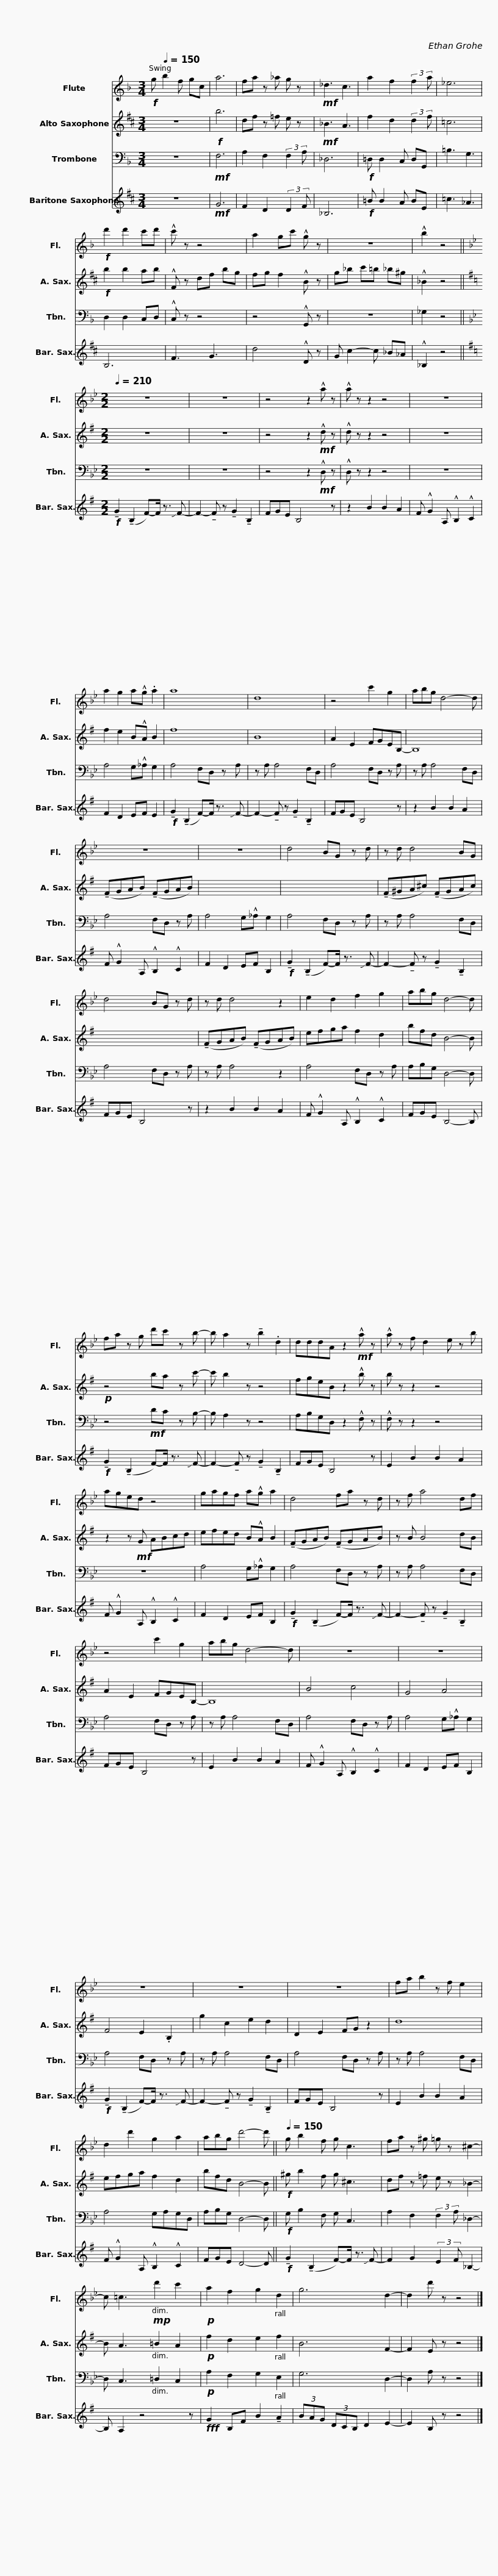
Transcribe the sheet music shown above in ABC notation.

X:1
%%score 1 2 3 4
L:1/8
M:3/4
I:linebreak $
K:F
V:1 treble
V:2 treble transpose=-9
V:3 bass
V:4 treble transpose=-21
V:1
!f! g[Q:1/4=150] b2 f gc | a6 | fa z _a g z |!mf! _d3 c3 | a2 f2 (3:2:2f2 a | %5
 _e6 |$!f! d'2 d'2 c'd' | !^!c' z z4 | a2 gc' !^!g z | z6 | %10
 !^!b2 z4 ||$[K:Bb][M:2/2][Q:1/4=210] z8 | z8 | z4 z2 !^!a z | !^!a z z2 z4 | %15
 z8 | a2 g2 a!^!g .a2 |$ a8 | d8 | z4 c'2 g2 | %20
 abg d4- d | z8 |$ z8 | d4 BG z d | z d d4 BG | %25
 d4 BG z d | z d d4 z2 |$ e2 d2 f2 g2 | abg d4- d | fa z g d'c' z b- | %30
 b a2 z !tenuto!b2 .d2 | dddA z2!mf! !^!a z |$ !^!a z f d2 e z b | aged z4 | gagf a!^!g a2 | %35
 d4 fa z d |$ z f a4 df | z4 c'2 g2 | abg d4- d | z8 | %40
 z8 |$ z8 | z8 | z8 | fa b2 z f e2 | %45
 d2 d'2 g2 a2 |$ abg d'4- d' ||[Q:1/4=150] g b2 f g c3 | fa z ^g =g z ^c2- | c =c3!mp! d'2 c'2 | %50
!p! a2 f2 g2 d2 |$ g6 d2- | d2 d' z z4 |] %53
V:2
[K:D] z6 |!f! b6 | df z =f e z |!mf! _B3 A3 | f2 d2 (3:2:2d2 f | %5
 =c6 |$!f! b2 b2 ab | !^!F z df bg | fg f2 !^!B z | g_b c'=b _b^g | %10
 !^!_B2 z4 ||$[K:G][M:2/2] z8 | z8 | z4 z2!mf! !^!d z | !^!d z z2 z4 | %15
 z8 | f2 e2 B!^!A B2 |$ f8 | B8 | A2 E2 FGEB,- | %20
 B,8 | (!tenuto!FGAB) (!tenuto!FGAB) |$ x8 | x8 | (!tenuto!F^GA^c) (!tenuto!FGAc) | %25
 x8 | (!tenuto!FGAB) (!tenuto!FGAB) |$ efga f2 d2 | bfd B4- B |!p! z4 ba z c'- | %30
 c' b2 z z4 | fgeB z2 !^!b z |$ b z z2 z4 | z2 z!mf! G ABcd | efed B!^!A B2 | %35
 (!tenuto!FGAB) (!tenuto!FGAB) |$ z B B4 dB | A2 E2 FGEB,- | B,8 | B4 c4 | %40
 G4 A4 |$ F4 E2 .B,2 | g2 c2 e2 d2 | D2 E2 FG z2 | d8 | %45
 efga f2 d2 |$ bfd B4- B ||!f! ^g b2 f g ^c3 | df z =f e z _B2- | B A3 =B2 A2 | %50
!p! f2 d2 e2 f2 |$ B6 F2- | F2 E z z4 |] %53
V:3
 z6 |!mf! F,6 | A,2 F,2 (3:2:2F,2 A, | _D,6 |!f! =D, D,2 C, D,G,, | %5
 =B,3 G,3 |$ D,2 D,2 C,D, | !^!C, z z4 | z4 !^!G,, z | z6 | %10
 _G,2 z4 ||$[K:Bb][M:2/2] z8 | z8 | z4 z2!mf! !^!D, z | !^!D, z z2 z4 | %15
 z8 | A,4 G,!^!_A, G,2 |$ A,4 F,D, z A, | z A, A,4 F,D, | A,4 F,D, z A, | %20
 z A, A,4 F,D, | A,4 F,D, z A, |$ A,4 G,!^!_A, G,2 | A,4 F,D, z A, | z A, A,4 F,D, | %25
 A,4 F,D, z A, | z A, A,4 z2 |$ A,4 F,D, z A, | A,B,G, D,4- D, | z4!mf! DC z B,- | %30
 B, A,2 z z4 | A,B,G,D, z2 !^!F, z |$ !^!F, z z2 z4 | z8 | A,4 G,!^!_A, G,2 | %35
 A,4 F,D, z A, |$ z A, A,4 F,D, | A,4 F,D, z A, | z A, A,4 F,D, | A,4 F,D, z A, | %40
 A,4 G,!^!_A, G,2 |$ A,4 F,D, z A, | z A, A,4 F,D, | A,4 F,D, z A, | z A, A,4 F,D, | %45
 A,4 G,A,G,D, |$ A,B,G, D,4- D, ||!f! G, B,2 F, G, C,3 | A,2 F,2 (3:2:2F,2 A, _D,2- | D, C,3 =D,2 C,2 | %50
!p! A,2 F,2 G,2 E,2 |$ G,6 D,2- | D,2 A, z z4 |] %53
V:4
[K:D] z6 |!mf! G6 | F2 D2 (3:2:2D2 F | _B,6 |!f! =B B2 A BE | %5
 =c3 _A3 |$ B,6 | F3 G3 | d4 !^!D z | G c2- c _B_A | %10
 !^!_B,2 z4 ||$[K:G][M:2/2]!f! !tenuto!G2 (!tenuto!B,2 F-)F/ z3/2 !slide!F- | F2- !tenuto!F z !tenuto!G2 !tenuto!B,2 | FGE B,4 z | z2 B2 B2 A2 | %15
 F !^!G2 A, !^!B,2 !^!C2 | F2 D2 EF E2 |$!f! !tenuto!G2 (!tenuto!B,2 F-)F/ z3/2 !slide!F- | F2- !tenuto!F z !tenuto!G2 !tenuto!B,2 | FGE B,4 z | %20
 z2 B2 B2 A2 | F !^!G2 A, !^!B,2 !^!C2 |$ F2 D2 EF B,2 |!f! !tenuto!G2 (!tenuto!B,2 F-)F/ z3/2 !slide!F- | F2- !tenuto!F z !tenuto!G2 !tenuto!B,2 | %25
 FGE B,4 z | z2 B2 B2 A2 |$ F !^!G2 A, !^!B,2 !^!C2 | FGE B,4- B, |!f! !tenuto!G2 (!tenuto!B,2 F-)F/ z3/2 !slide!F- | %30
 F2- !tenuto!F z !tenuto!G2 !tenuto!B,2 | FGE B,4 z |$ E2 B2 B2 A2 | F !^!G2 A, !^!B,2 !^!C2 | F2 D2 EF B,2 | %35
!f! !tenuto!G2 (!tenuto!B,2 F-)F/ z3/2 !slide!F- |$ F2- !tenuto!F z !tenuto!G2 !tenuto!B,2 | FGE B,4 z | E2 B2 B2 A2 | F !^!G2 A, !^!B,2 !^!C2 | %40
 F2 D2 EF B,2 |$!f! !tenuto!G2 (!tenuto!B,2 F-)F/ z3/2 !slide!F- | F2- !tenuto!F z !tenuto!G2 !tenuto!B,2 | FGE B,4 z | E2 B2 B2 A2 | %45
 F !^!G2 A, !^!B,2 !^!C2 |$ FGE D4- D ||!f! !tenuto!G2 (!tenuto!B,2 F-)F/ z3/2 !slide!F- | F2 G2 (3:2:2E2 F _B,2- | B, A,2 z4 z | %50
!fff! G2 B,F B2 !tenuto!A2 |$ (3BAG (3DCB, D2 E2- | E2 B, z z4 |] %53
